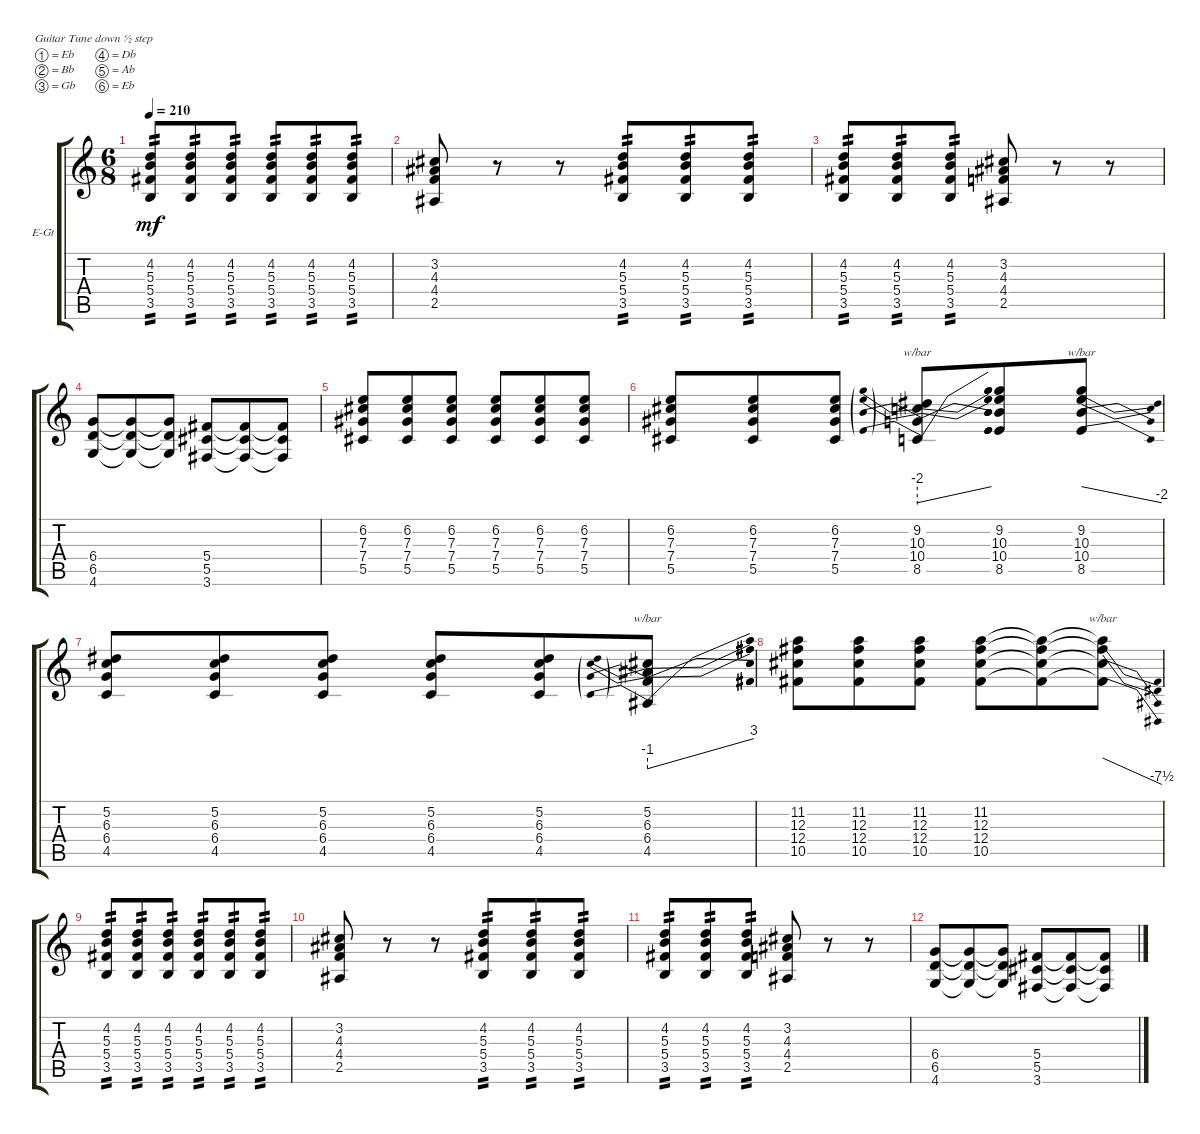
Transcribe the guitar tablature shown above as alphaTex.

\bracketExtendMode groupsimilarinstruments
\firstSystemTrackNameOrientation horizontal
\otherSystemsTrackNameOrientation horizontal
\track ("right" "E-Gt") {instrument distortionguitar}
\staff {score tabs}
\tuning (Eb4 Bb3 Gb3 Db3 Ab2 Eb2)
\ts (6 8)
\tempo 210
\clef g2
\ks c
(3.5 5.4 5.3 4.2).8{tp 2 dy mf} (3.5 5.4 5.3 4.2).8{tp 2} (3.5 5.4 5.3 4.2).8{tp 2} (3.5 5.4 5.3 4.2).8{tp 2} (3.5 5.4 5.3 4.2).8{tp 2} (3.5 5.4 5.3 4.2).8{tp 2} |
(2.5 4.4 4.3 3.2).8 r.8 r.8 (3.5 5.4 5.3 4.2).8{tp 2} (3.5 5.4 5.3 4.2).8{tp 2} (3.5 5.4 5.3 4.2).8{tp 2} |
(3.5 5.4 5.3 4.2).8{tp 2} (3.5 5.4 5.3 4.2).8{tp 2} (3.5 5.4 5.3 4.2).8{tp 2} (2.5 4.4 4.3 3.2).8 r.8 r.8 |
(4.6 6.5 6.4).8 (4.6{t} 6.5{t} 6.4{t}).8 (4.6{t} 6.5{t} 6.4{t}).8 (3.6 5.4 5.5).8 (3.6{t} 5.4{t} 5.5{t}).8 (3.6{t} 5.4{t} 5.5{t}).8 |
(5.5 7.4 7.3 6.2).8 (5.5 7.4 7.3 6.2).8 (5.5 7.4 7.3 6.2).8 (5.5 7.4 7.3 6.2).8 (5.5 7.4 7.3 6.2).8 (5.5 7.4 7.3 6.2).8 |
(5.5 7.4 7.3 6.2).8 (5.5 7.4 7.3 6.2).8 (5.5 7.4 7.3 6.2).8 (8.5 10.4 10.3 9.2).8{tbe (predivedive default 0 -8 30 0)} (8.5 10.4 10.3 9.2).8 (8.5 10.4 10.3 9.2).8{tbe (dive default 24.599999999999998 0 60 -8)} |
(4.5 6.4 6.3 5.2).8 (4.5 6.4 6.3 5.2).8 (4.5 6.4 6.3 5.2).8 (4.5 6.4 6.3 5.2).8 (4.5 6.4 6.3 5.2).8 (4.5 6.4 6.3 5.2).8{tbe (predivedive default 0 -4 60 12)} |
(10.5 12.4 12.3 11.2).8 (10.5 12.4 12.3 11.2).8 (10.5 12.4 12.3 11.2).8 (10.5 12.4 12.3 11.2).8 (10.5{t} 12.4{t} 12.3{t} 11.2{t}).8 (10.5{t} 12.4{t} 12.3{t} 11.2{t}).8{tbe (dive default 0 0 55.199999999999996 -30)} |
(3.5 5.4 5.3 4.2).8{tp 2} (3.5 5.4 5.3 4.2).8{tp 2} (3.5 5.4 5.3 4.2).8{tp 2} (3.5 5.4 5.3 4.2).8{tp 2} (3.5 5.4 5.3 4.2).8{tp 2} (3.5 5.4 5.3 4.2).8{tp 2} |
(2.5 4.4 4.3 3.2).8 r.8 r.8 (3.5 5.4 5.3 4.2).8{tp 2} (3.5 5.4 5.3 4.2).8{tp 2} (3.5 5.4 5.3 4.2).8{tp 2} |
(3.5 5.4 5.3 4.2).8{tp 2} (3.5 5.4 5.3 4.2).8{tp 2} (3.5 5.4 5.3 4.2).8{tp 2} (2.5 4.4 4.3 3.2).8 r.8 r.8 |
(4.6 6.5 6.4).8 (4.6{t} 6.5{t} 6.4{t}).8 (4.6{t} 6.5{t} 6.4{t}).8 (3.6 5.4 5.5).8 (3.6{t} 5.4{t} 5.5{t}).8 (3.6{t} 5.4{t} 5.5{t}).8
